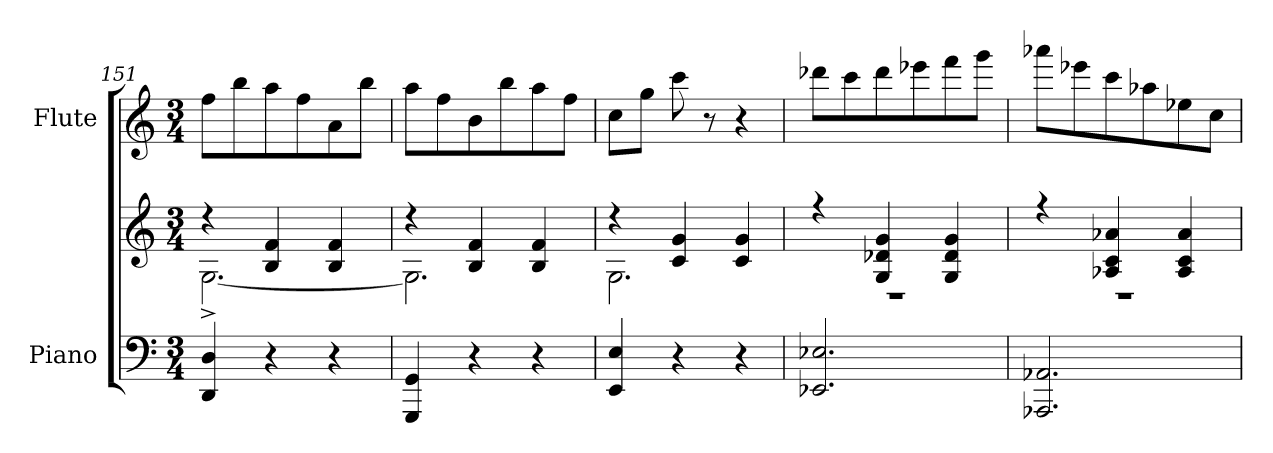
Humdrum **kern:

**kern	**kern	**kern
*part2	*part2	*part1
*staff3	*staff2	*staff1
*I"Piano	*	*I"Flute
*I'Pno	*	*
*clefF4	*clefG2	*clefG2
*k[]	*k[]	*k[]
*C:	*C:	*C:
*M3/4	*M3/4	*M3/4
=151	=151	=151
*	*^	*
4DD/ 4D/	4r	[2.G^\	8ff\L
.	.	.	8bb\
4r	4B/ 4f/	.	8aa\
.	.	.	8ff\
4r	4B/ 4f/	.	8a\
.	.	.	8bb\J
=152	=152	=152	=152
4GGG/ 4GG/	4r	2.G\]	8aa\L
.	.	.	8ff\
4r	4B/ 4f/	.	8b\
.	.	.	8bb\
4r	4B/ 4f/	.	8aa\
.	.	.	8ff\J
=153	=153	=153	=153
4EE/ 4E/	4r	2.G\	8cc\L
.	.	.	8gg\J
4r	4c/ 4g/	.	8ccc\
.	.	.	8r
4r	4c/ 4g/	.	4r
!!LO:LB:g=z
=154	=154	=154	=154
2.EE-X/ 2.E-X/	4r	2.r	8ddd-X\L
.	.	.	8ccc\
.	4G/ 4d-X/ 4g/	.	8ddd-\
.	.	.	8eee-X\
.	4G/ 4d-/ 4g/	.	8fff\
.	.	.	8ggg\J
=155	=155	=155	=155
2.AAA-X/ 2.AA-X/	4r	2.r	8aaa-X\L
.	.	.	8eee-X\
.	4A-X/ 4c/ 4a-X/	.	8ccc\
.	.	.	8aa-X\
.	4A-/ 4c/ 4a-/	.	8ee-X\
.	.	.	8cc\J
*	*v	*v	*
=	=	=
*-	*-	*-
